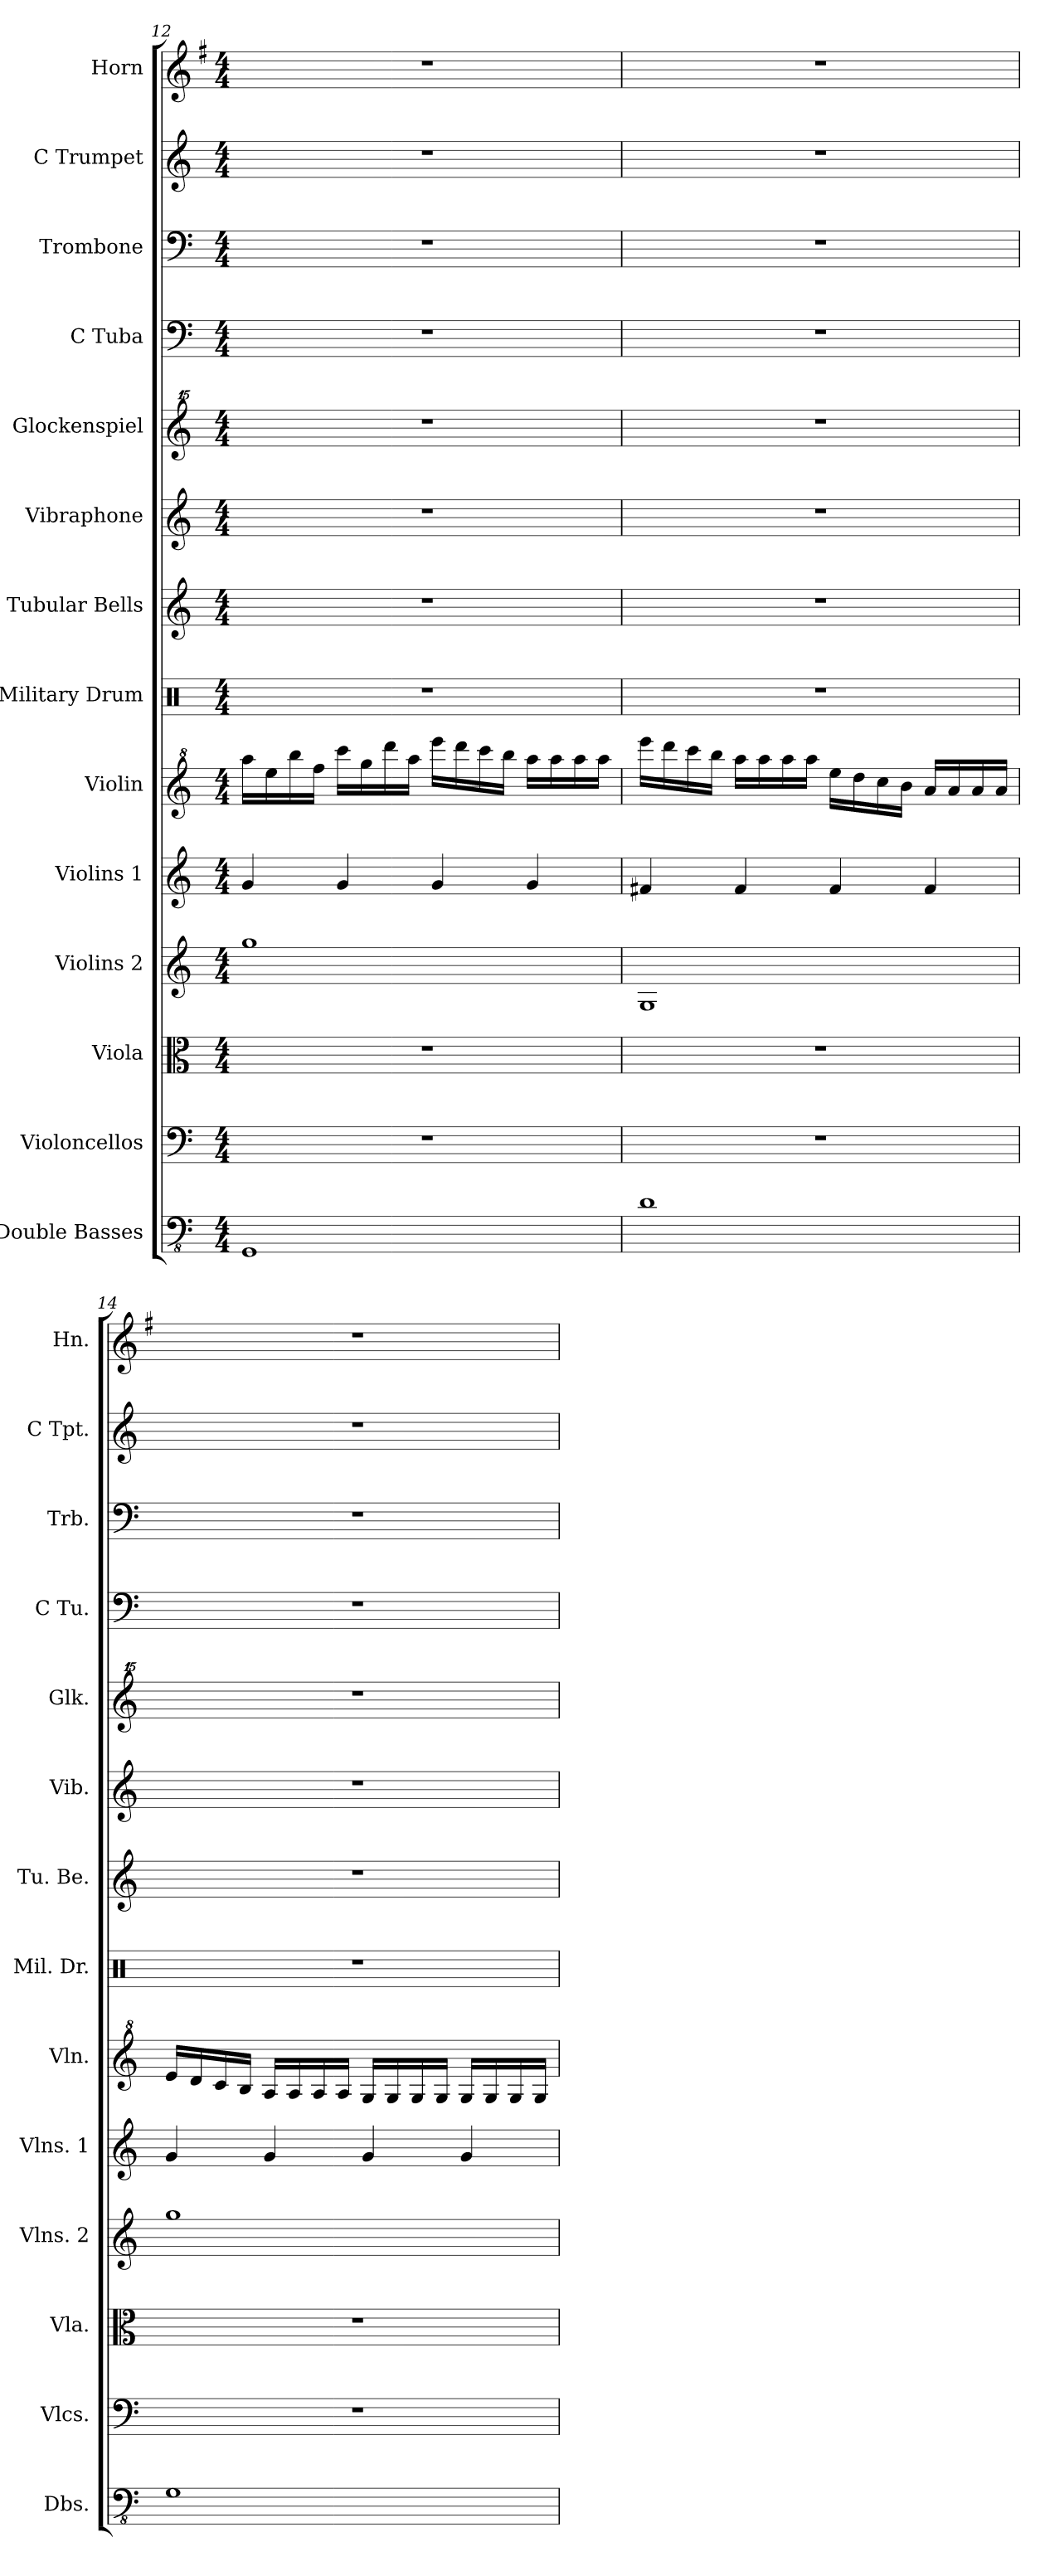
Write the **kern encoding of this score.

**kern	**kern	**kern	**kern	**kern	**kern	**kern	**kern	**kern	**kern	**kern	**kern	**kern	**kern
*part14	*part13	*part12	*part11	*part10	*part9	*part8	*part7	*part6	*part5	*part4	*part3	*part2	*part1
*staff14	*staff13	*staff12	*staff11	*staff10	*staff9	*staff8	*staff7	*staff6	*staff5	*staff4	*staff3	*staff2	*staff1
*I"Double Basses	*I"Violoncellos	*I"Viola	*I"Violins 2	*I"Violins 1	*I"Violin	*I"Military Drum	*I"Tubular Bells	*I"Vibraphone	*I"Glockenspiel	*I"C Tuba	*I"Trombone	*I"C Trumpet	*I"Horn
*I'Dbs.	*I'Vlcs.	*I'Vla.	*I'Vlns. 2	*I'Vlns. 1	*I'Vln.	*I'Mil. Dr.	*I'Tu. Be.	*I'Vib.	*I'Glk.	*I'C Tu.	*I'Trb.	*I'C Tpt.	*I'Hn.
!!LO:PB:g=z
*clefFv4	*clefF4	*clefC3	*clefG2	*clefG2	*clefG^2	*clefX	*clefG2	*clefG2	*clefG^^2	*clefF4	*clefF4	*clefG2	*clefG2
*	*	*	*	*	*	*	*	*	*	*	*	*	*ITrd4c7
*k[]	*k[]	*k[]	*k[]	*k[]	*k[]	*k[]	*k[]	*k[]	*k[]	*k[]	*k[]	*k[]	*k[]
*C:	*C:	*C:	*C:	*C:	*C:	*C:	*C:	*C:	*C:	*C:	*C:	*C:	*C:
*M4/4	*M4/4	*M4/4	*M4/4	*M4/4	*M4/4	*M4/4	*M4/4	*M4/4	*M4/4	*M4/4	*M4/4	*M4/4	*M4/4
=12	=12	=12	=12	=12	=12	=12	=12	=12	=12	=12	=12	=12	=12
1GGG	1r	1r	1gg	4g/	16aaa\LL	1r	1r	1r	1r	1r	1r	1r	1r
.	.	.	.	.	16eee\	.	.	.	.	.	.	.	.
.	.	.	.	.	16bbb\	.	.	.	.	.	.	.	.
.	.	.	.	.	16fff\JJ	.	.	.	.	.	.	.	.
.	.	.	.	4g/	16cccc\LL	.	.	.	.	.	.	.	.
.	.	.	.	.	16ggg\	.	.	.	.	.	.	.	.
.	.	.	.	.	16dddd\	.	.	.	.	.	.	.	.
.	.	.	.	.	16aaa\JJ	.	.	.	.	.	.	.	.
.	.	.	.	4g/	16eeee\LL	.	.	.	.	.	.	.	.
.	.	.	.	.	16dddd\	.	.	.	.	.	.	.	.
.	.	.	.	.	16cccc\	.	.	.	.	.	.	.	.
.	.	.	.	.	16bbb\JJ	.	.	.	.	.	.	.	.
.	.	.	.	4g/	16aaa\LL	.	.	.	.	.	.	.	.
.	.	.	.	.	16aaa\	.	.	.	.	.	.	.	.
.	.	.	.	.	16aaa\	.	.	.	.	.	.	.	.
.	.	.	.	.	16aaa\JJ	.	.	.	.	.	.	.	.
=13	=13	=13	=13	=13	=13	=13	=13	=13	=13	=13	=13	=13	=13
1D	1r	1r	1G	4f#X/	16eeee\LL	1r	1r	1r	1r	1r	1r	1r	1r
.	.	.	.	.	16dddd\	.	.	.	.	.	.	.	.
.	.	.	.	.	16cccc\	.	.	.	.	.	.	.	.
.	.	.	.	.	16bbb\JJ	.	.	.	.	.	.	.	.
.	.	.	.	4f#/	16aaa\LL	.	.	.	.	.	.	.	.
.	.	.	.	.	16aaa\	.	.	.	.	.	.	.	.
.	.	.	.	.	16aaa\	.	.	.	.	.	.	.	.
.	.	.	.	.	16aaa\JJ	.	.	.	.	.	.	.	.
.	.	.	.	4f#/	16eee\LL	.	.	.	.	.	.	.	.
.	.	.	.	.	16ddd\	.	.	.	.	.	.	.	.
.	.	.	.	.	16ccc\	.	.	.	.	.	.	.	.
.	.	.	.	.	16bb\JJ	.	.	.	.	.	.	.	.
.	.	.	.	4f#/	16aa/LL	.	.	.	.	.	.	.	.
.	.	.	.	.	16aa/	.	.	.	.	.	.	.	.
.	.	.	.	.	16aa/	.	.	.	.	.	.	.	.
.	.	.	.	.	16aa/JJ	.	.	.	.	.	.	.	.
!!LO:PB:g=z
=14	=14	=14	=14	=14	=14	=14	=14	=14	=14	=14	=14	=14	=14
1GG	1r	1r	1gg	4g/	16ee/LL	1r	1r	1r	1r	1r	1r	1r	1r
.	.	.	.	.	16dd/	.	.	.	.	.	.	.	.
.	.	.	.	.	16cc/	.	.	.	.	.	.	.	.
.	.	.	.	.	16b/JJ	.	.	.	.	.	.	.	.
.	.	.	.	4g/	16a/LL	.	.	.	.	.	.	.	.
.	.	.	.	.	16a/	.	.	.	.	.	.	.	.
.	.	.	.	.	16a/	.	.	.	.	.	.	.	.
.	.	.	.	.	16a/JJ	.	.	.	.	.	.	.	.
.	.	.	.	4g/	16g/LL	.	.	.	.	.	.	.	.
.	.	.	.	.	16g/	.	.	.	.	.	.	.	.
.	.	.	.	.	16g/	.	.	.	.	.	.	.	.
.	.	.	.	.	16g/JJ	.	.	.	.	.	.	.	.
.	.	.	.	4g/	16g/LL	.	.	.	.	.	.	.	.
.	.	.	.	.	16g/	.	.	.	.	.	.	.	.
.	.	.	.	.	16g/	.	.	.	.	.	.	.	.
.	.	.	.	.	16g/JJ	.	.	.	.	.	.	.	.
=	=	=	=	=	=	=	=	=	=	=	=	=	=
*-	*-	*-	*-	*-	*-	*-	*-	*-	*-	*-	*-	*-	*-
